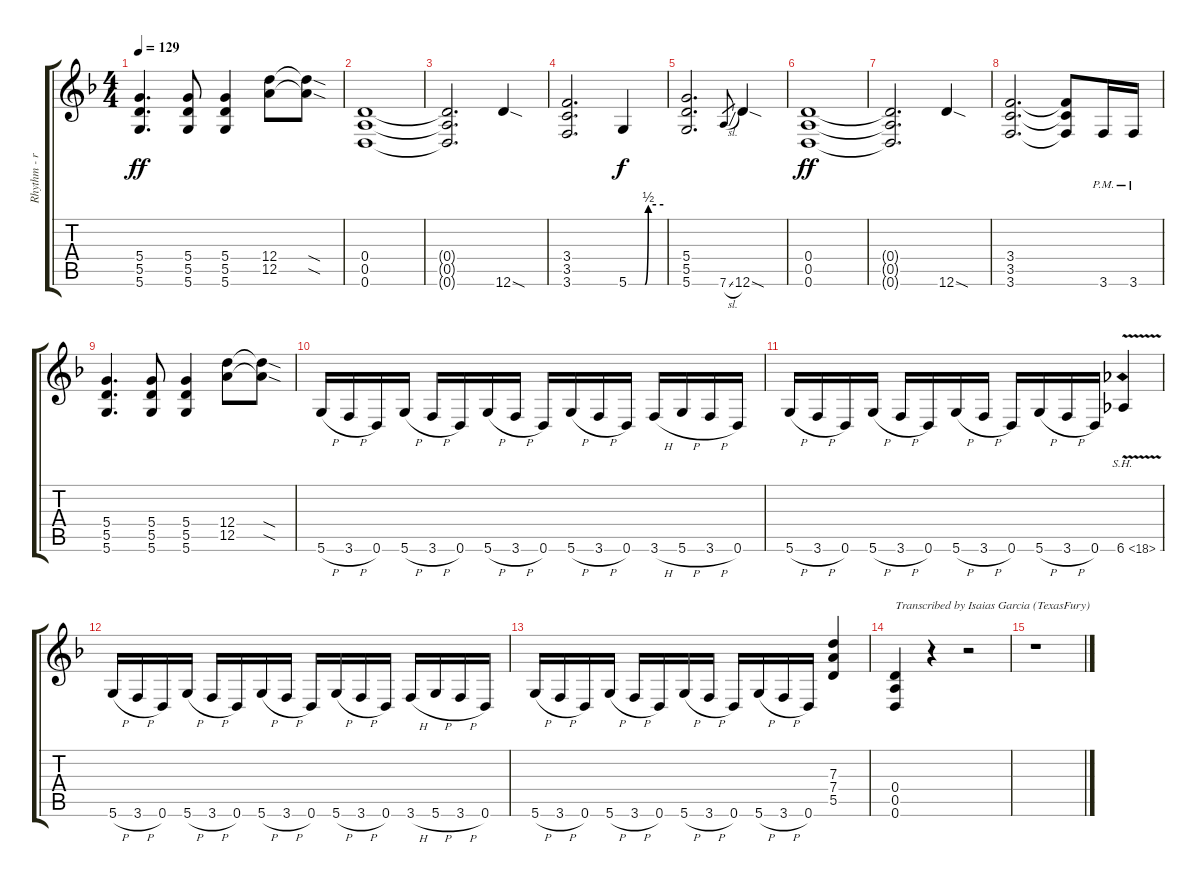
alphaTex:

\track ("Rhythm - right" "Rhythm - r") {instrument distortionguitar}
\staff {score tabs}
\tuning (E4 B3 G3 D3 A2 D2) {hide}
\ts (4 4)
\tempo 129
\clef g2
\ks dminor
(5.4 5.5 5.6).4{d dy ff} (5.4 5.5 5.6).8 (5.4 5.5 5.6).4 (12.4 12.5).8 (12.4{sod t} 12.5{sod t}).8 |
(0.4 0.5 0.6).1 |
(0.4{t} 0.5{t} 0.6{t}).2{d} 12.6{sod}.4 |
(3.4 3.5 3.6).2{d} 5.6{be (custom 0 0 28 0 34 2 60 2)}.4{dy f} |
(5.4 5.5 5.6).2{d} 7.6{sl}.8{gr} 12.6{sod}.4 |
(0.4 0.5 0.6).1{dy ff} |
(0.4{t} 0.5{t} 0.6{t}).2{d} 12.6{sod}.4 |
(3.4 3.5 3.6).2{d} (3.4{t} 3.5{t} 3.6{t}).8 3.6{pm}.16 3.6{pm}.16 |
(5.4 5.5 5.6).4{d} (5.4 5.5 5.6).8 (5.4 5.5 5.6).4 (12.4 12.5).8 (12.4{sod t} 12.5{sod t}).8 |
5.6{h}.16 3.6{h}.16 0.6.16 5.6{h}.16 3.6{h}.16 0.6.16 5.6{h}.16 3.6{h}.16 0.6.16 5.6{h}.16 3.6{h}.16 0.6.16 3.6{h}.16 5.6{h}.16 3.6{h}.16 0.6.16 |
5.6{h}.16 3.6{h}.16 0.6.16 5.6{h}.16 3.6{h}.16 0.6.16 5.6{h}.16 3.6{h}.16 0.6.16 5.6{h}.16 3.6{h}.16 0.6.16 6.6{sh 12 v}.4 |
5.6{h}.16 3.6{h}.16 0.6.16 5.6{h}.16 3.6{h}.16 0.6.16 5.6{h}.16 3.6{h}.16 0.6.16 5.6{h}.16 3.6{h}.16 0.6.16 3.6{h}.16 5.6{h}.16 3.6{h}.16 0.6.16 |
5.6{h}.16 3.6{h}.16 0.6.16 5.6{h}.16 3.6{h}.16 0.6.16 5.6{h}.16 3.6{h}.16 0.6.16 5.6{h}.16 3.6{h}.16 0.6.16 (7.3 7.4 5.5).4 |
(0.4 0.5 0.6).4{txt "Transcribed by Isaias Garcia (TexasFury)"} r.4 r.2 |
r.1
